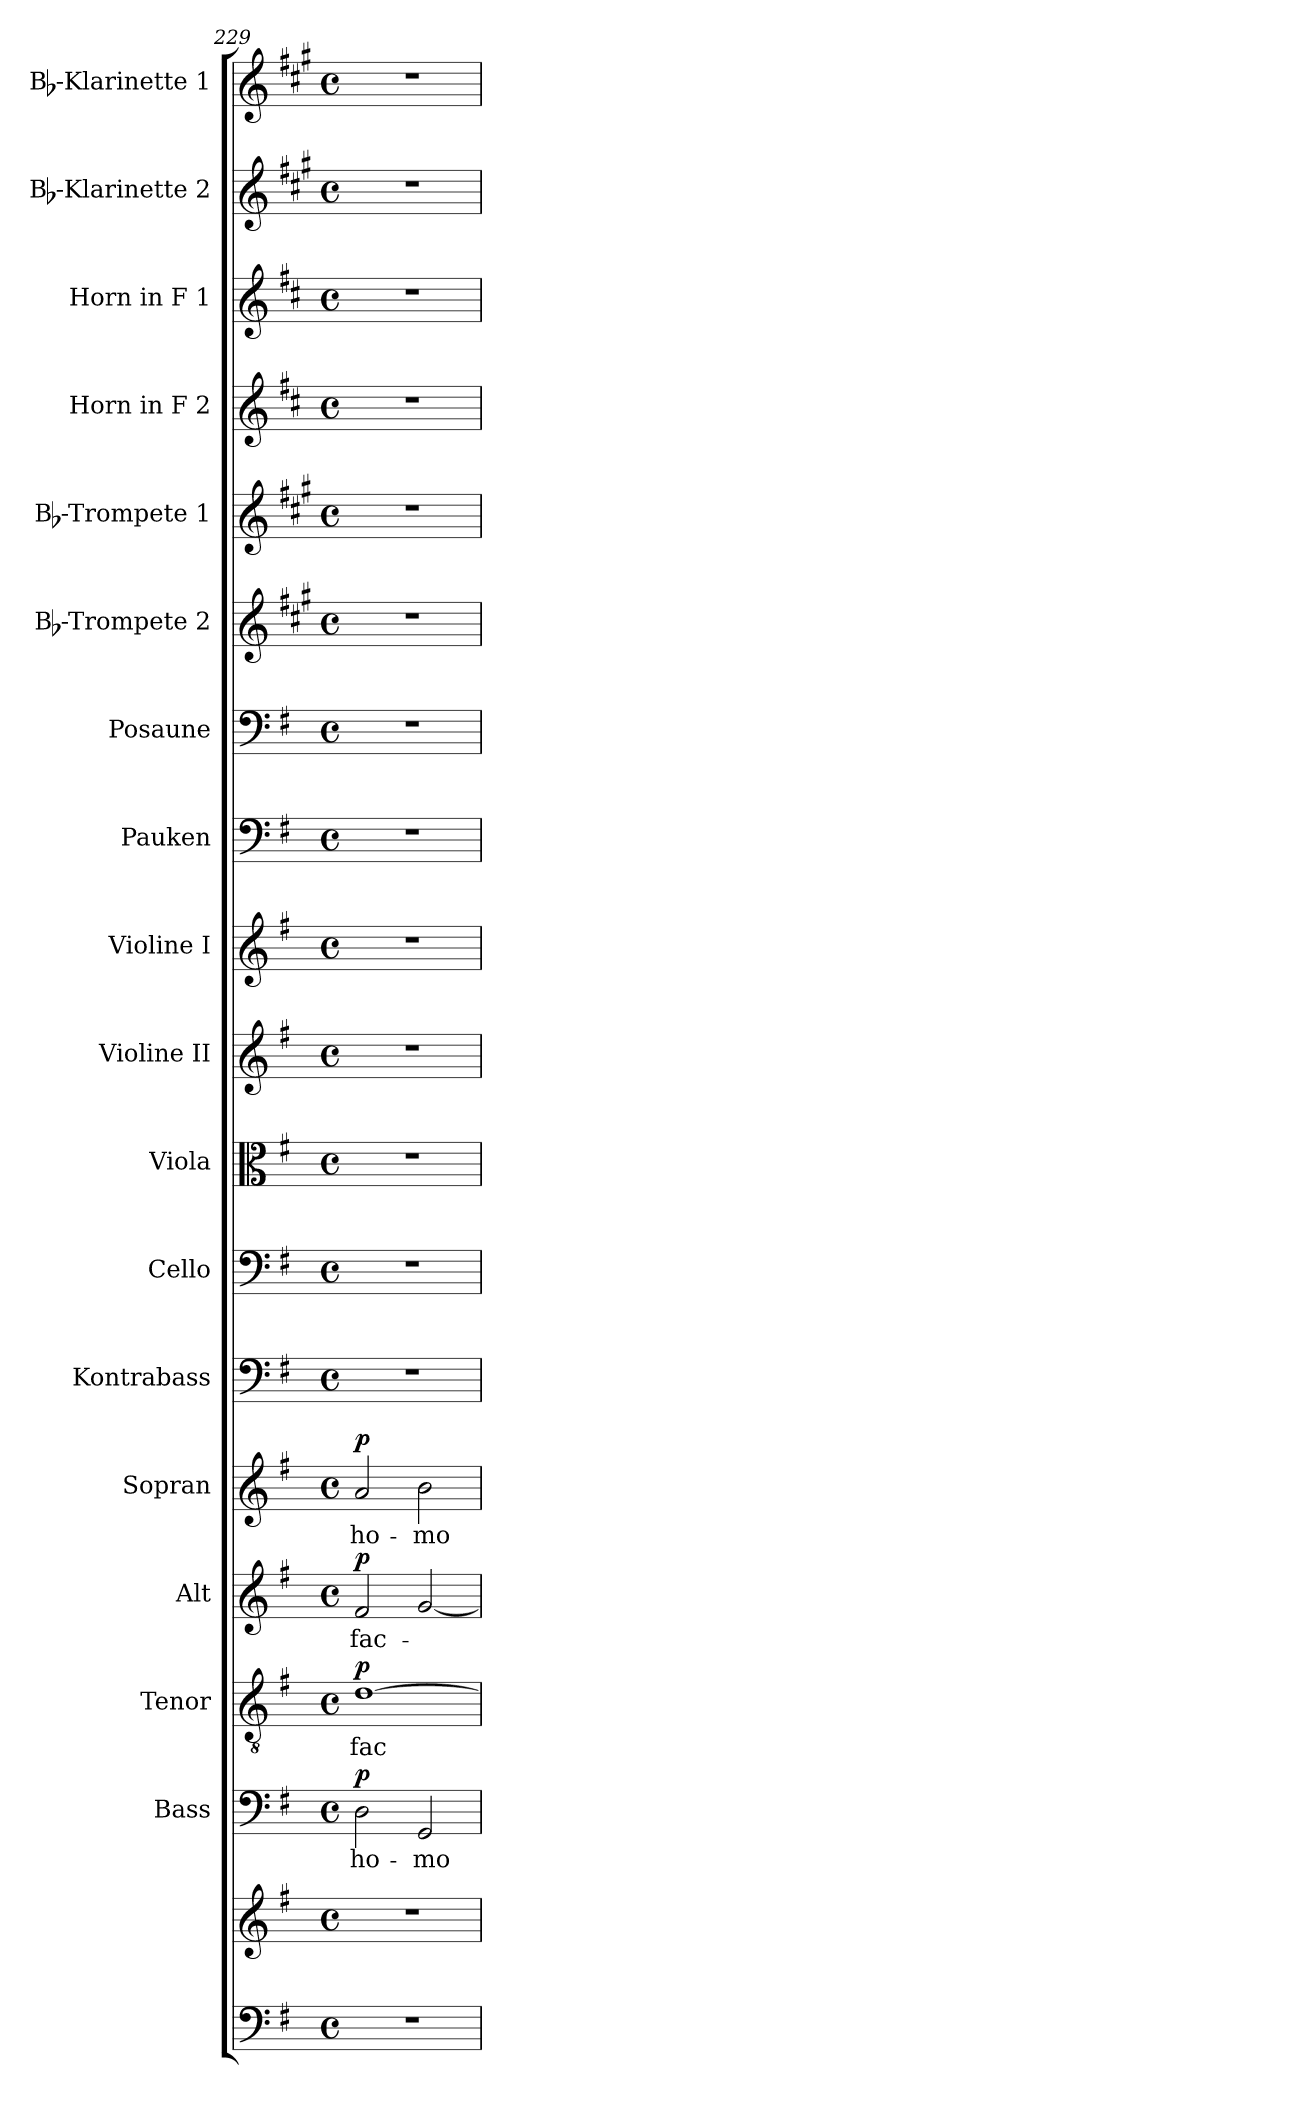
**kern	**kern	**kern	**text	**dynam	**kern	**text	**dynam	**kern	**text	**dynam	**kern	**text	**dynam	**kern	**kern	**kern	**kern	**kern	**kern	**kern	**kern	**kern	**kern	**kern	**kern	**kern
*part18	*part18	*part17	*part17	*part17	*part16	*part16	*part16	*part15	*part15	*part15	*part14	*part14	*part14	*part13	*part12	*part11	*part10	*part9	*part8	*part7	*part6	*part5	*part4	*part3	*part2	*part1
*staff19	*staff18	*staff17	*staff17	*staff17	*staff16	*staff16	*staff16	*staff15	*staff15	*staff15	*staff14	*staff14	*staff14	*staff13	*staff12	*staff11	*staff10	*staff9	*staff8	*staff7	*staff6	*staff5	*staff4	*staff3	*staff2	*staff1
*	*	*I"Bass	*	*	*I"Tenor	*	*	*I"Alt	*	*	*I"Sopran	*	*	*I"Kontrabass	*I"Cello	*I"Viola	*I"Violine II	*I"Violine I	*I"Pauken	*I"Posaune	*I"Bb-Trompete 2	*I"Bb-Trompete 1	*I"Horn in F 2	*I"Horn in F 1	*I"Bb-Klarinette 2	*I"Bb-Klarinette 1
*	*	*I'B.	*	*	*I'T.	*	*	*I'A.	*	*	*I'S.	*	*	*I'Kb.	*	*I'Vla.	*I'Vl. II	*I'Vl. I	*I'Pk.	*I'Pos.	*I'Bb Trp. 2	*I'Bb Trp. 1	*	*	*I'Bb Kl. 2	*I'Bb Kl. 1
*clefF4	*clefG2	*clefF4	*	*	*clefGv2	*	*	*clefG2	*	*	*clefG2	*	*	*clefF4	*clefF4	*clefC3	*clefG2	*clefG2	*clefF4	*clefF4	*clefG2	*clefG2	*clefG2	*clefG2	*clefG2	*clefG2
*	*	*	*	*	*	*	*	*	*	*	*	*	*	*ITrd7c12	*	*	*	*	*	*	*ITrd1c2	*ITrd1c2	*ITrd4c7	*ITrd4c7	*ITrd1c2	*ITrd1c2
*k[f#]	*k[f#]	*k[f#]	*	*	*k[f#]	*	*	*k[f#]	*	*	*k[f#]	*	*	*k[f#]	*k[f#]	*k[f#]	*k[f#]	*k[f#]	*k[f#]	*k[f#]	*k[f#]	*k[f#]	*k[f#]	*k[f#]	*k[f#]	*k[f#]
*G:	*G:	*G:	*	*	*G:	*	*	*G:	*	*	*G:	*	*	*G:	*G:	*G:	*G:	*G:	*G:	*G:	*G:	*G:	*G:	*G:	*G:	*G:
*M4/4	*M4/4	*M4/4	*	*	*M4/4	*	*	*M4/4	*	*	*M4/4	*	*	*M4/4	*M4/4	*M4/4	*M4/4	*M4/4	*M4/4	*M4/4	*M4/4	*M4/4	*M4/4	*M4/4	*M4/4	*M4/4
*met(c)	*met(c)	*met(c)	*	*	*met(c)	*	*	*met(c)	*	*	*met(c)	*	*	*met(c)	*met(c)	*met(c)	*met(c)	*met(c)	*met(c)	*met(c)	*met(c)	*met(c)	*met(c)	*met(c)	*met(c)	*met(c)
=229	=229	=229	=229	=229	=229	=229	=229	=229	=229	=229	=229	=229	=229	=229	=229	=229	=229	=229	=229	=229	=229	=229	=229	=229	=229	=229
!	!	!	!LO:LY:b	!LO:DY:a	!	!LO:LY:b	!LO:DY:a	!	!LO:LY:b	!LO:DY:a	!	!LO:LY:b	!LO:DY:a	!	!	!	!	!	!	!	!	!	!	!	!	!
1r	1r	2D\	ho-	p	[1d	fac-	p	2f#/	fac-	p	2a/	ho-	p	1r	1r	1r	1r	1r	1r	1r	1r	1r	1r	1r	1r	1r
!	!	!	!LO:LY:b	!	!	!	!	!	!	!	!	!LO:LY:b	!	!	!	!	!	!	!	!	!	!	!	!	!	!
.	.	2GG/	-mo	.	.	.	.	[2g/	.	.	2b\	-mo	.	.	.	.	.	.	.	.	.	.	.	.	.	.
=	=	=	=	=	=	=	=	=	=	=	=	=	=	=	=	=	=	=	=	=	=	=	=	=	=	=
*-	*-	*-	*-	*-	*-	*-	*-	*-	*-	*-	*-	*-	*-	*-	*-	*-	*-	*-	*-	*-	*-	*-	*-	*-	*-	*-
